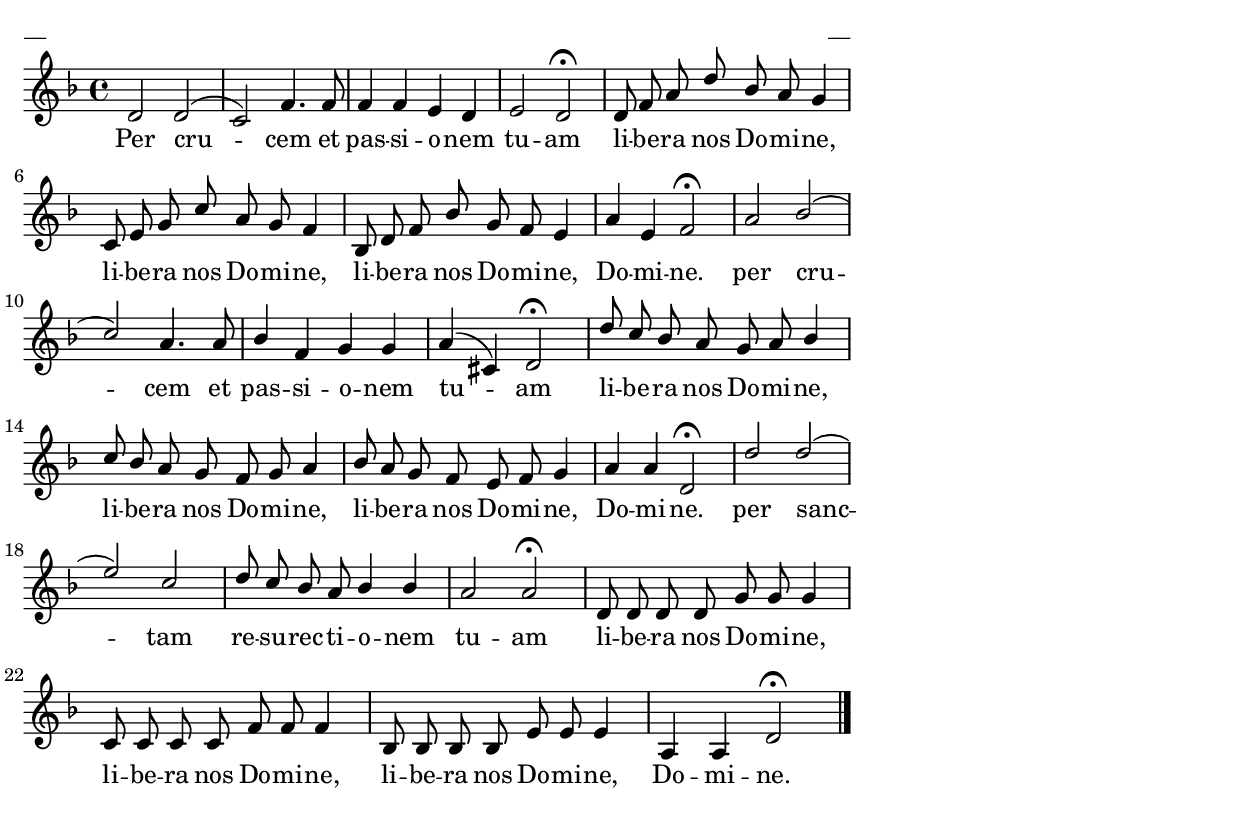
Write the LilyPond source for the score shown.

\version "2.13.18"
\paper {
line-width = 14\cm
left-margin = 0.4\cm
between-system-padding = 0.1\cm
between-system-space = 0.1\cm
}
% kanon zu 6 stimmen
% Per Crucem
\layout {
indent = #0
ragged-last = ##f
}


voiceA = \relative c' {
\clef "treble"
\key d \minor
\time 4/4
d2 d( | c2) f4. f8 | f4 f e d | e2 d\fermata |
d8 f a d bes a g4 | c,8 e g c a g f4 | bes,8 d f bes g f e4 | a4 e f2\fermata |
a2 bes( | c2) a4. a8 | bes4 f g g | a4( cis,) d2\fermata |
d'8 c bes a g a bes4 | c8 bes a g f g a4 | bes8 a g f e f g4 | a4 a d,2\fermata |
d'2 d( | e2) c | d8 c bes a bes4 bes | a2 a\fermata | 
d,8 d d d g g g4 | c,8 c c c f f f4 | bes,8 bes bes bes e e e4 | a,4 a d2\fermata |
\bar "|."
}



lyricA = \lyricmode {
Per cru -- cem et pas -- si -- o -- nem tu -- am li -- be -- ra nos Do -- mi -- ne, li -- be -- ra nos Do -- mi -- ne,
li -- be -- ra nos Do -- mi -- ne, Do -- mi -- ne.
per cru -- cem et pas -- si -- o -- nem tu -- am li -- be -- ra nos Do -- mi -- ne, li -- be -- ra nos Do -- mi -- ne,
li -- be -- ra nos Do -- mi -- ne, Do -- mi -- ne.
per sanc -- tam re -- su -- rec -- ti -- o -- nem tu -- am li -- be -- ra nos Do -- mi -- ne, li -- be -- ra nos Do -- mi -- ne,
li -- be -- ra nos Do -- mi -- ne, Do -- mi -- ne.
}




fullScore = <<
\new Staff {
<<
\new Voice = "voiceA" { \voiceOne \autoBeamOff \voiceA }
\lyricsto "voiceA" \new Lyrics \lyricA
>>
}
>>



\score {
\fullScore
\header { piece = "__" opus = "__" }
}
\markup { \with-color #(x11-color 'white) \sans \smaller "__" }
\score {
\unfoldRepeats
\fullScore
\midi {
\context { \Staff \remove "Staff_performer" }
\context { \Voice \consists "Staff_performer" }
}
}


